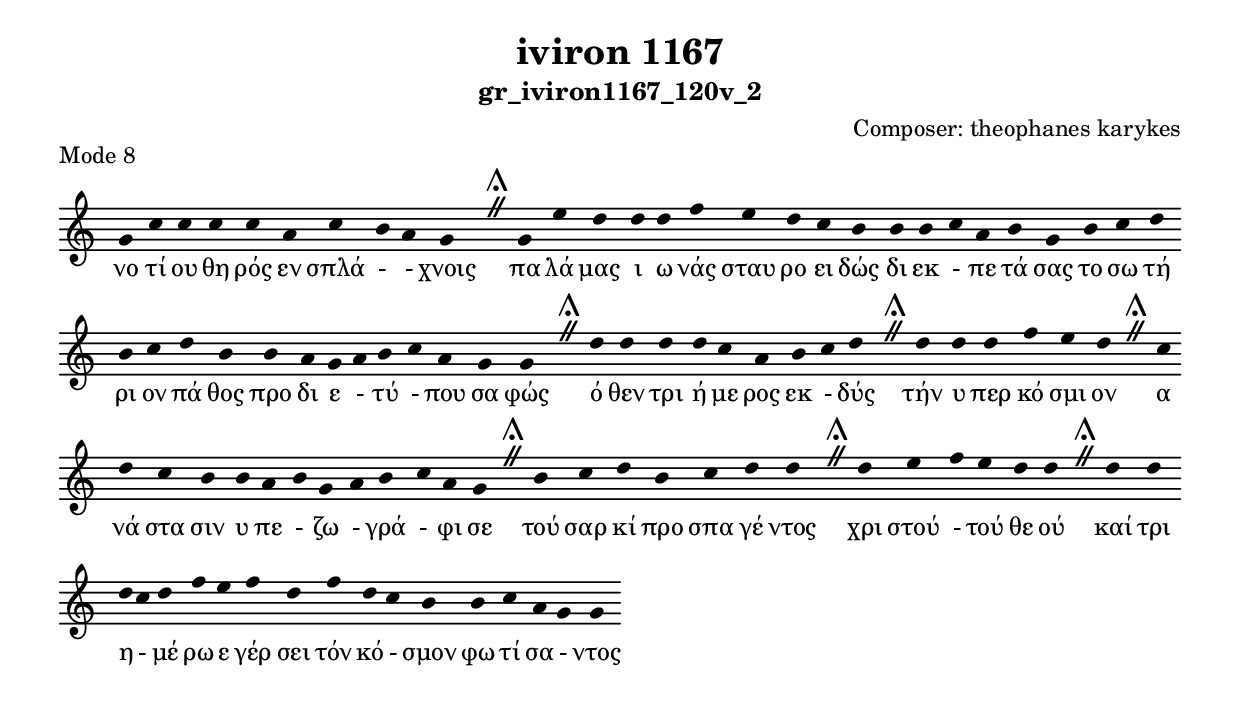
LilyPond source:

\include "gregorian.ly"

	\header {
 	  title = "iviron 1167"
	  subtitle = "gr_iviron1167_120v_2"
	  composer = "Composer: theophanes karykes"
	  piece = "Mode 8"
	}

	chant = {
	  g'4 c''4 c''4 c''4 c''4 a'4 c''4 b'4 a'4 g'4 \divisioMaior
 g'4 e''4 d''4 d''4 d''4 f''4 e''4 d''4 c''4 b'4 b'4 b'4 c''4 a'4 b'4 g'4 b'4 c''4 d''4 b'4 c''4 d''4 b'4 b'4 a'4 g'4 a'4 b'4 c''4 a'4 g'4 g'4 \divisioMaior
 d''4 d''4 d''4 d''4 c''4 a'4 b'4 c''4 d''4 \divisioMaior
 d''4 d''4 d''4 f''4 e''4 d''4 \divisioMaior
 c''4 d''4 c''4 b'4 b'4 a'4 b'4 g'4 a'4 b'4 c''4 a'4 g'4 \divisioMaior
 b'4 c''4 d''4 b'4 c''4 d''4 d''4 \divisioMaior
 d''4 e''4 f''4 e''4 d''4 d''4 \divisioMaior
 d''4 d''4 d''4 c''4 d''4 f''4 e''4 f''4 d''4 f''4 d''4 c''4 b'4 b'4 c''4 a'4 g'4 g'4\finalis
	}

	verba = \lyricmode {νο τί ου θη ρός εν σπλά -  - χνοις 
πα λά μας ι ω νάς σταυ ρο ει δώς δι εκ - πε τά σας το σω τή ρι ον πά θος προ δι ε - τύ - που σα φώς 
ό θεν τρι ή με ρος εκ - δύς 
τήν υ περ κό σμι ον 
α νά στα σιν υ πε - ζω - γρά - φι σε 
τού σαρ κί προ σπα γέ ντος 
χρι στού - τού θε ού 
καί τρι η - μέ ρω ε γέρ σει τόν κό - σμον φω τί σα - ντος 
	}


	\score {
	  \new Staff <<
	  \new Voice = "melody" \chant
	  \new Lyrics = "one" \lyricsto melody \verba
	  >>
	  \layout {
	    \context {
	      \Staff
	      \remove "Time_signature_engraver"
	      \remove "Bar_engraver"
	    }
	    \context {
	      \Voice
	      \remove "Stem_engraver"
	    }
	  }
	}